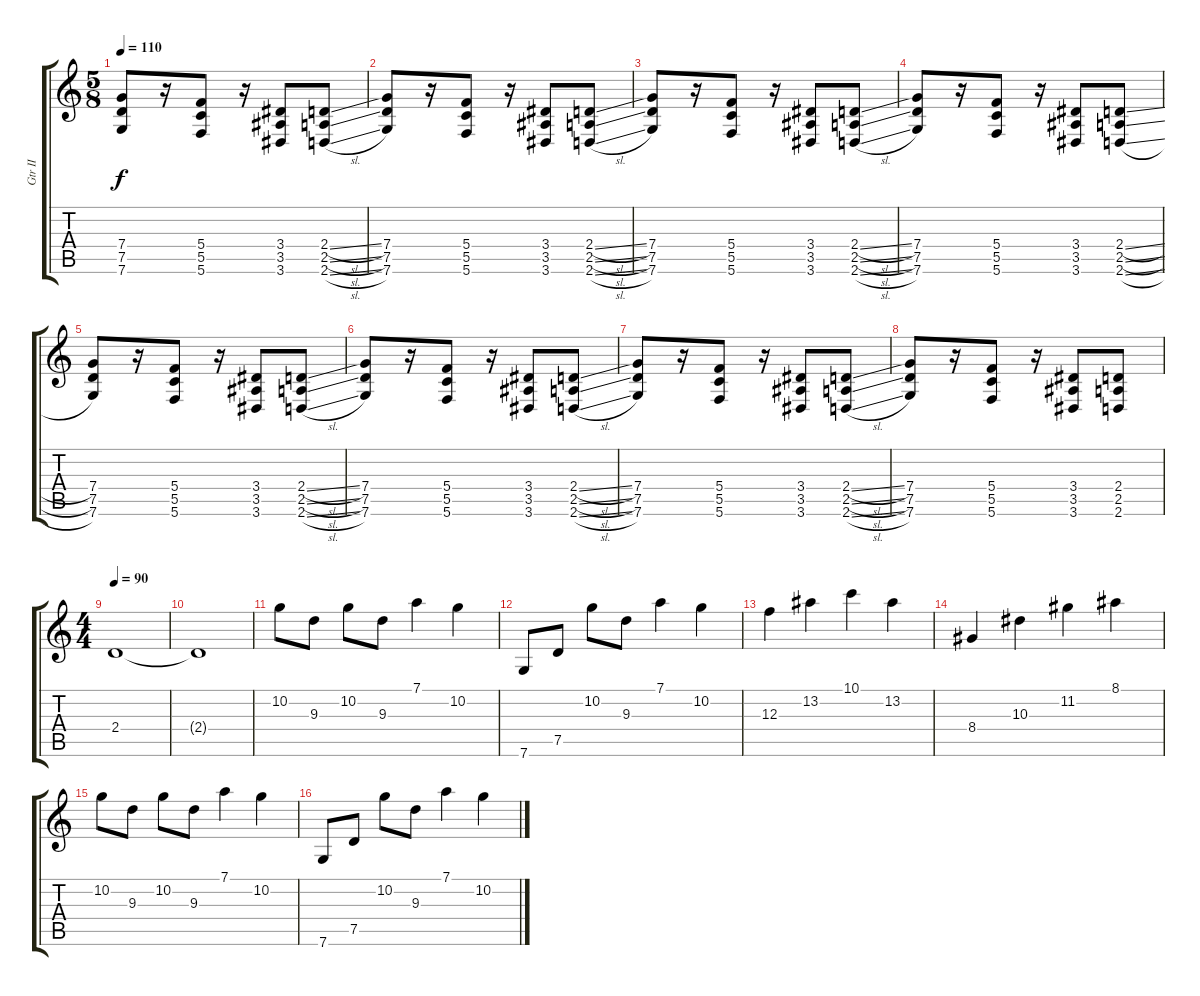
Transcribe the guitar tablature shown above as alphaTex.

\track ("Gtr II" "Gtr II") {instrument overdrivenguitar}
\staff {score tabs}
\tuning (D4 A3 F3 C3 G2 C2) {hide}
\ts (5 8)
\tempo 110
\clef g2
\ks c
(7.4 7.5 7.6).8{dy f volume 11} r.16 (5.4 5.5 5.6).8 r.16 (3.4 3.5 3.6).8 (2.4{sl} 2.5{sl} 2.6{sl}).8 |
(7.4 7.5 7.6).8 r.16 (5.4 5.5 5.6).8 r.16 (3.4 3.5 3.6).8 (2.4{sl} 2.5{sl} 2.6{sl}).8 |
(7.4 7.5 7.6).8 r.16 (5.4 5.5 5.6).8 r.16 (3.4 3.5 3.6).8 (2.4{sl} 2.5{sl} 2.6{sl}).8 |
(7.4 7.5 7.6).8 r.16 (5.4 5.5 5.6).8 r.16 (3.4 3.5 3.6).8 (2.4{sl} 2.5{sl} 2.6{sl}).8 |
(7.4 7.5 7.6).8 r.16 (5.4 5.5 5.6).8 r.16 (3.4 3.5 3.6).8 (2.4{sl} 2.5{sl} 2.6{sl}).8 |
(7.4 7.5 7.6).8 r.16 (5.4 5.5 5.6).8 r.16 (3.4 3.5 3.6).8 (2.4{sl} 2.5{sl} 2.6{sl}).8 |
(7.4 7.5 7.6).8 r.16 (5.4 5.5 5.6).8 r.16 (3.4 3.5 3.6).8 (2.4{sl} 2.5{sl} 2.6{sl}).8 |
(7.4 7.5 7.6).8 r.16 (5.4 5.5 5.6).8 r.16 (3.4 3.5 3.6).8 (2.4 2.5 2.6).8 |
\ts (4 4)
\tempo 90
2.4.1{volume 7} |
2.4{t}.1 |
10.2.8 9.3.8 10.2.8 9.3.8 7.1.4 10.2.4 |
7.6.8 7.5.8 10.2.8 9.3.8 7.1.4 10.2.4 |
12.3.4 13.2.4 10.1.4 13.2.4 |
8.4.4 10.3.4 11.2.4 8.1.4 |
10.2.8 9.3.8 10.2.8 9.3.8 7.1.4 10.2.4 |
7.6.8 7.5.8 10.2.8 9.3.8 7.1.4 10.2.4
